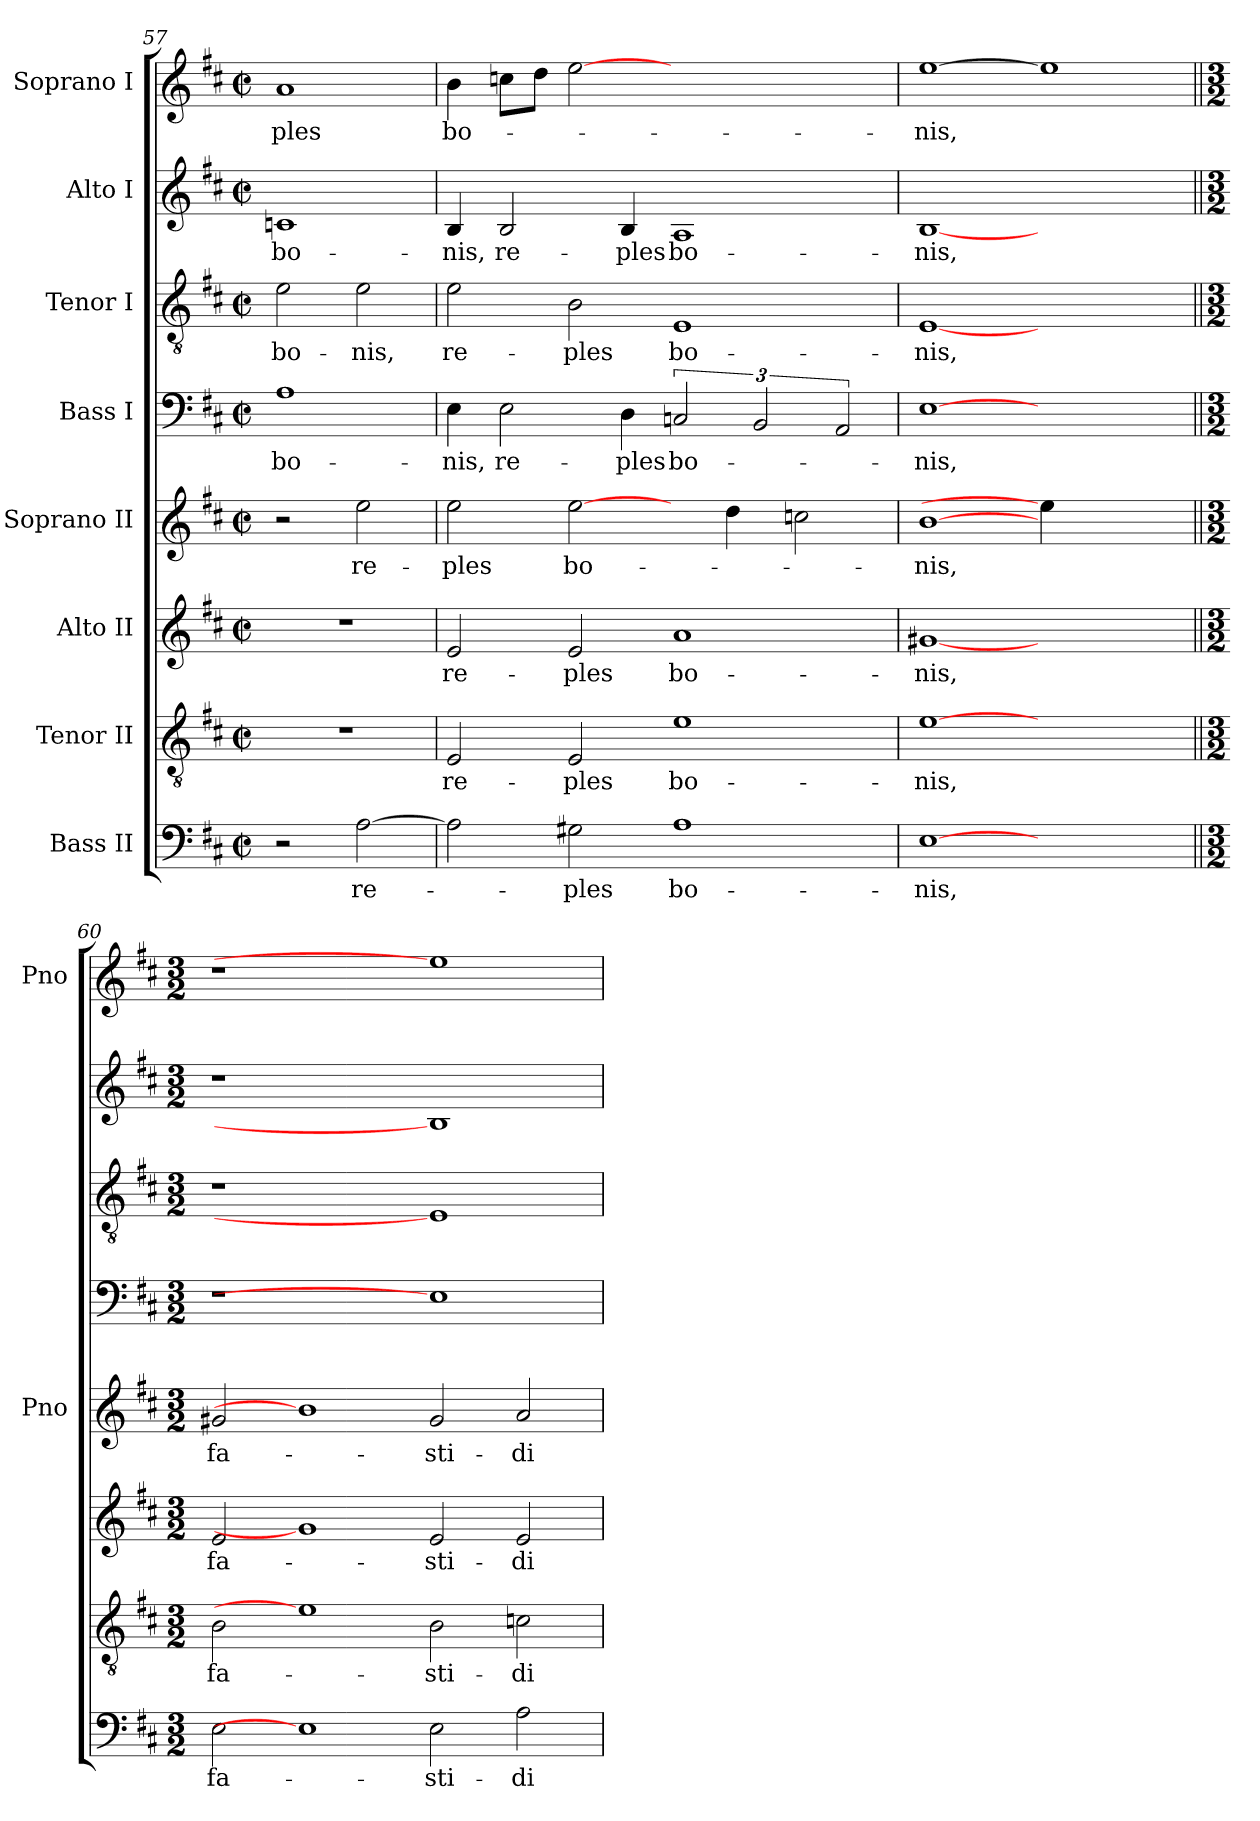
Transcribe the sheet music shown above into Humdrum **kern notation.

**kern	**text	**kern	**text	**kern	**text	**kern	**text	**kern	**text	**kern	**text	**kern	**text	**kern	**text
*part8	*part8	*part7	*part7	*part6	*part6	*part5	*part5	*part4	*part4	*part3	*part3	*part2	*part2	*part1	*part1
*staff8	*staff8	*staff7	*staff7	*staff6	*staff6	*staff5	*staff5	*staff4	*staff4	*staff3	*staff3	*staff2	*staff2	*staff1	*staff1
*I"Bass II	*	*I"Tenor II	*	*I"Alto II	*	*I"Soprano II	*	*I"Bass I	*	*I"Tenor I	*	*I"Alto I	*	*I"Soprano I	*
*	*	*	*	*	*	*I'Pno	*	*	*	*	*	*	*	*I'Pno	*
*clefF4	*	*clefGv2	*	*clefG2	*	*clefG2	*	*clefF4	*	*clefGv2	*	*clefG2	*	*clefG2	*
*k[f#c#]	*	*k[f#c#]	*	*k[f#c#]	*	*k[f#c#]	*	*k[f#c#]	*	*k[f#c#]	*	*k[f#c#]	*	*k[f#c#]	*
*D:	*	*D:	*	*D:	*	*D:	*	*D:	*	*D:	*	*D:	*	*D:	*
*M2/2	*	*M2/2	*	*M2/2	*	*M2/2	*	*M2/2	*	*M2/2	*	*M2/2	*	*M2/2	*
*met(c|)	*	*met(c|)	*	*met(c|)	*	*met(c|)	*	*met(c|)	*	*met(c|)	*	*met(c|)	*	*met(c|)	*
=57	=57	=57	=57	=57	=57	=57	=57	=57	=57	=57	=57	=57	=57	=57	=57
!	!	!	!	!	!	!	!	!	!LO:LY:b	!	!LO:LY:b	!	!LO:LY:b	!	!LO:LY:b
2r	.	1r	.	1r	.	2r	.	1A	bo-	2e\	bo-	1cn	bo-	1a	-ples
!	!LO:LY:b	!	!	!	!	!	!LO:LY:b	!	!	!	!LO:LY:b	!	!	!	!
[>2A\	re-	.	.	.	.	2ee\	re-	.	.	2e\	-nis,	.	.	.	.
=58	=58	=58	=58	=58	=58	=58	=58	=58	=58	=58	=58	=58	=58	=58	=58
!	!	!	!LO:LY:b	!	!LO:LY:b	!	!LO:LY:b	!	!LO:LY:b	!	!LO:LY:b	!	!LO:LY:b	!	!LO:LY:b
2A\]	.	2E/	re-	2e/	re-	2ee\	-ples	4E\	-nis,	2e\	re-	4B/	-nis,	4b\	bo-
!	!	!	!	!	!	!	!	!	!LO:LY:b	!	!	!	!LO:LY:b	!	!
.	.	.	.	.	.	.	.	2E\	re-	.	.	2B/	re-	8ccn\L	.
.	.	.	.	.	.	.	.	.	.	.	.	.	.	8dd\J	.
!	!LO:LY:b	!	!LO:LY:b	!	!LO:LY:b	!	!LO:LY:b	!	!	!	!LO:LY:b	!	!	!	!
2G#X\	-ples	2E/	-ples	2e/	-ples	[2ee\	bo-	.	.	2B\	-ples	.	.	[2ee	.
!	!	!	!	!	!	!	!	!	!LO:LY:b	!	!	!	!LO:LY:b	!	!
.	.	.	.	.	.	.	.	4D\	-ples	.	.	4B/	-ples	.	.
!	!LO:LY:b	!	!LO:LY:b	!	!LO:LY:b	!	!	!	!LO:LY:b	!	!LO:LY:b	!	!LO:LY:b	!	!
1A	bo-	1e	bo-	1a	bo-	4ryy	.	3Cn/	bo-	1E	bo-	1A	bo-	1ryy	.
.	.	.	.	.	.	4dd\	.	.	.	.	.	.	.	.	.
.	.	.	.	.	.	.	.	3BB/	.	.	.	.	.	.	.
.	.	.	.	.	.	2ccn\	.	.	.	.	.	.	.	.	.
.	.	.	.	.	.	.	.	3AA/	.	.	.	.	.	.	.
=59	=59	=59	=59	=59	=59	=59	=59	=59	=59	=59	=59	=59	=59	=59	=59
!	!LO:LY:b	!	!LO:LY:b	!	!LO:LY:b	!	!LO:LY:b	!	!LO:LY:b	!	!LO:LY:b	!	!LO:LY:b	!	!LO:LY:b
[1E	-nis,	[1e	-nis,	[1g#X	-nis,	[1b	-nis,	[1E	-nis,	[1E	-nis,	[1B	-nis,	[1ee	-nis,
1ryy	.	1ryy	.	1ryy	.	4ee\]	.	1ryy	.	1ryy	.	1ryy	.	1ee]	.
.	.	.	.	.	.	2.ryy	.	.	.	.	.	.	.	.	.
!!LO:LB:g=z
=60||	=60||	=60||	=60||	=60||	=60||	=60||	=60||	=60||	=60||	=60||	=60||	=60||	=60||	=60||	=60||
*M3/2	*	*M3/2	*	*M3/2	*	*M3/2	*	*M3/2	*	*M3/2	*	*M3/2	*	*M3/2	*
!	!LO:LY:b	!	!LO:LY:b	!	!LO:LY:b	!	!LO:LY:b	!LO:N:vis=1	!	!LO:N:vis=1	!	!LO:N:vis=1	!	!LO:N:vis=1	!
2E\	fa-	2B\	fa-	2e/	fa-	2g#X/	fa-	1.r	.	1.r	.	1.r	.	1.r	.
1E]	.	1e]	.	1g#]	.	1b]	.	.	.	.	.	.	.	.	.
!	!LO:LY:b	!	!LO:LY:b	!	!LO:LY:b	!	!LO:LY:b	!	!	!	!	!	!	!	!
2E\	-sti-	2B\	-sti-	2e/	-sti-	2g#/	-sti-	1E]	.	1E]	.	1B]	.	1ee]	.
!	!LO:LY:b	!	!LO:LY:b	!	!LO:LY:b	!	!LO:LY:b	!	!	!	!	!	!	!	!
2A\	-di-	2cn\	-di-	2e/	-di-	2a/	-di-	.	.	.	.	.	.	.	.
=	=	=	=	=	=	=	=	=	=	=	=	=	=	=	=
*-	*-	*-	*-	*-	*-	*-	*-	*-	*-	*-	*-	*-	*-	*-	*-
